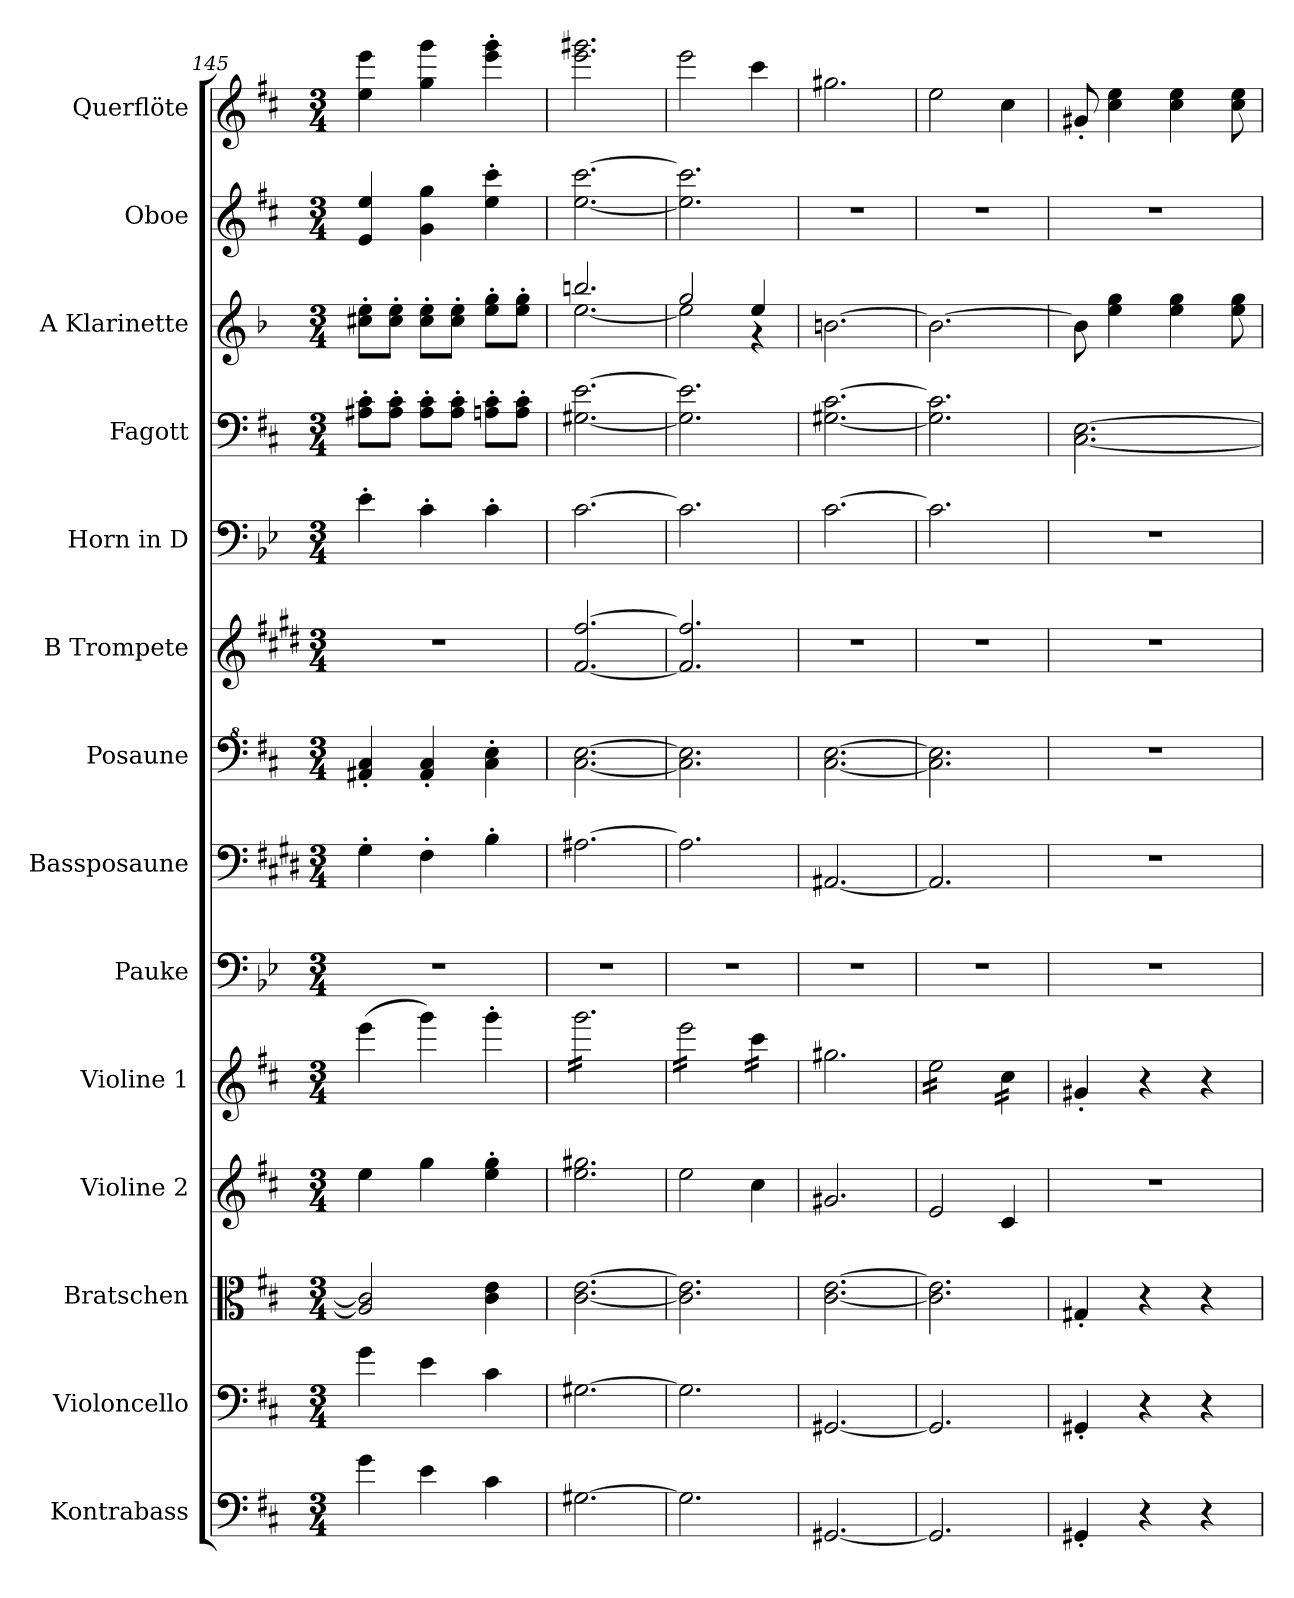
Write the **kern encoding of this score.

**kern	**kern	**kern	**kern	**kern	**kern	**kern	**kern	**kern	**kern	**kern	**kern	**kern	**kern
*part14	*part13	*part12	*part11	*part10	*part9	*part8	*part7	*part6	*part5	*part4	*part3	*part2	*part1
*staff14	*staff13	*staff12	*staff11	*staff10	*staff9	*staff8	*staff7	*staff6	*staff5	*staff4	*staff3	*staff2	*staff1
*I"Kontrabass	*I"Violoncello	*I"Bratschen	*I"Violine 2	*I"Violine 1	*I"Pauke	*I"Bassposaune	*I"Posaune	*I"B Trompete	*I"Horn in D	*I"Fagott	*I"A Klarinette	*I"Oboe	*I"Querflöte
*	*	*I'Bra	*	*I'Viol I.	*I'Pauke.	*I'BassP	*I'Posau	*I'B Trom	*	*I'Fag	*I'A Kla	*I'Oboe .	*I'QFl
*clefF4	*clefF4	*clefC3	*clefG2	*clefG2	*clefF4	*clefF4	*clefF^4	*clefG2	*clefF4	*clefF4	*clefG2	*clefG2	*clefG2
*ITrd7c12	*	*	*	*	*ITrd-2c-4	*ITrd1c2	*	*ITrd1c2	*ITrd-2c-4	*	*ITrd2c3	*	*
*k[f#c#]	*k[f#c#]	*k[f#c#]	*k[f#c#]	*k[f#c#]	*k[f#c#]	*k[f#c#]	*k[f#c#]	*k[f#c#]	*k[f#c#]	*k[f#c#]	*k[f#c#]	*k[f#c#]	*k[f#c#]
*M3/4	*M3/4	*M3/4	*M3/4	*M3/4	*M3/4	*M3/4	*M3/4	*M3/4	*M3/4	*M3/4	*M3/4	*M3/4	*M3/4
=145	=145	=145	=145	=145	=145	=145	=145	=145	=145	=145	=145	=145	=145
4G\	4g\	2A#/] 2c#/]	4ee\	(>4eee\	2.r	4F#'\	4A#X/' 4c#/'	2.r	4g'\	8A#X\' 8c#\'L	8a#X\' 8cc#\'L	4e/ 4ee/	4ee\ 4eee\
.	.	.	.	.	.	.	.	.	.	8A#\' 8c#\'J	8a#\' 8cc#\'J	.	.
4E\	4e\	.	4gg\	4ggg\)	.	4E'\	4A#/' 4c#/'	.	4e'\	8A#\' 8c#\'L	8a#\' 8cc#\'L	4g\ 4gg\	4gg\ 4ggg\
.	.	.	.	.	.	.	.	.	.	8A#\' 8c#\'J	8a#\' 8cc#\'J	.	.
4C#\	4c#\	4c#\ 4e\	4ee\' 4gg\'	4ggg'\	.	4A'\	4c#\' 4e\'	.	4e'\	8An\' 8c#\'L	8cc#\' 8ee\'L	4ee\' 4ccc#\'	4eee\' 4ggg\'
.	.	.	.	.	.	.	.	.	.	8A\' 8c#\'J	8cc#\' 8ee\'J	.	.
!!LO:PB:g=z
=146	=146	=146	=146	=146	=146	=146	=146	=146	=146	=146	=146	=146	=146
*	*	*	*	*	*	*	*	*	*	*	*^	*	*
*	*	*	*	*tremolo	*	*	*	*	*	*	*	*	*	*
[2.GG#X\	[2.G#X\	[2.c#\ [2.e\	2.ee\ 2.gg#X\	16ggg\LL	2.r	[2.G#X\	[2.c#\ [2.e\	[2.e/ [2.ee/	[2.e\	[2.G#X\ [2.e\	2.gg#X/	[2.cc#\	[2.ee\ [2.ccc#\	2.eee\ 2.ggg#X\
.	.	.	.	16ggg\	.	.	.	.	.	.	.	.	.	.
.	.	.	.	16ggg\	.	.	.	.	.	.	.	.	.	.
.	.	.	.	16ggg\	.	.	.	.	.	.	.	.	.	.
.	.	.	.	16ggg\	.	.	.	.	.	.	.	.	.	.
.	.	.	.	16ggg\	.	.	.	.	.	.	.	.	.	.
.	.	.	.	16ggg\	.	.	.	.	.	.	.	.	.	.
.	.	.	.	16ggg\	.	.	.	.	.	.	.	.	.	.
.	.	.	.	16ggg\	.	.	.	.	.	.	.	.	.	.
.	.	.	.	16ggg\	.	.	.	.	.	.	.	.	.	.
.	.	.	.	16ggg\	.	.	.	.	.	.	.	.	.	.
.	.	.	.	16ggg\JJ	.	.	.	.	.	.	.	.	.	.
=147	=147	=147	=147	=147	=147	=147	=147	=147	=147	=147	=147	=147	=147	=147
2.GG#\]	2.G#\]	2.c#\] 2.e\]	2ee\	16eee\LL	2.r	2.G#\]	2.c#\] 2.e\]	2.e/] 2.ee/]	2.e\]	2.G#\] 2.e\]	2ee/	2cc#\]	2.ee\] 2.ccc#\]	2eee\
.	.	.	.	16eee\	.	.	.	.	.	.	.	.	.	.
.	.	.	.	16eee\	.	.	.	.	.	.	.	.	.	.
.	.	.	.	16eee\	.	.	.	.	.	.	.	.	.	.
.	.	.	.	16eee\	.	.	.	.	.	.	.	.	.	.
.	.	.	.	16eee\	.	.	.	.	.	.	.	.	.	.
.	.	.	.	16eee\	.	.	.	.	.	.	.	.	.	.
.	.	.	.	16eee\JJ	.	.	.	.	.	.	.	.	.	.
.	.	.	4cc#\	16ccc#\LL	.	.	.	.	.	.	4cc#/	4r	.	4ccc#\
.	.	.	.	16ccc#\	.	.	.	.	.	.	.	.	.	.
.	.	.	.	16ccc#\	.	.	.	.	.	.	.	.	.	.
.	.	.	.	16ccc#\JJ	.	.	.	.	.	.	.	.	.	.
*	*	*	*	*Xtremolo	*	*	*	*	*	*	*	*	*	*
*	*	*	*	*	*	*	*	*	*	*	*v	*v	*	*
=148	=148	=148	=148	=148	=148	=148	=148	=148	=148	=148	=148	=148	=148
[2.GGG#X/	[2.GG#X/	[2.c#\ [2.e\	2.g#X/	2.gg#X\	2.r	[2.GG#X/	[2.c#\ [2.e\	2.r	[2.e\	[2.G#X\ [2.c#\	[2.g#X\	2.r	2.gg#X\
=149	=149	=149	=149	=149	=149	=149	=149	=149	=149	=149	=149	=149	=149
*	*	*	*	*tremolo	*	*	*	*	*	*	*	*	*
2.GGG#/]	2.GG#/]	2.c#\] 2.e\]	2e/	16ee\LL	2.r	2.GG#/]	2.c#\] 2.e\]	2.r	2.e\]	2.G#\] 2.c#\]	2.g#\_	2.r	2ee\
.	.	.	.	16ee\	.	.	.	.	.	.	.	.	.
.	.	.	.	16ee\	.	.	.	.	.	.	.	.	.
.	.	.	.	16ee\	.	.	.	.	.	.	.	.	.
.	.	.	.	16ee\	.	.	.	.	.	.	.	.	.
.	.	.	.	16ee\	.	.	.	.	.	.	.	.	.
.	.	.	.	16ee\	.	.	.	.	.	.	.	.	.
.	.	.	.	16ee\JJ	.	.	.	.	.	.	.	.	.
.	.	.	4c#/	16cc#\LL	.	.	.	.	.	.	.	.	4cc#\
.	.	.	.	16cc#\	.	.	.	.	.	.	.	.	.
.	.	.	.	16cc#\	.	.	.	.	.	.	.	.	.
.	.	.	.	16cc#\JJ	.	.	.	.	.	.	.	.	.
*	*	*	*	*Xtremolo	*	*	*	*	*	*	*	*	*
=150	=150	=150	=150	=150	=150	=150	=150	=150	=150	=150	=150	=150	=150
4GGG#X'/	4GG#X'/	4G#X'/	2.r	4g#X'/	2.r	2.r	2.r	2.r	2.r	[2.C#\ [2.E\	8g#\]	2.r	8g#X'/
.	.	.	.	.	.	.	.	.	.	.	4cc#\ 4ee\	.	4cc#\ 4ee\
4r	4r	4r	.	4r	.	.	.	.	.	.	.	.	.
.	.	.	.	.	.	.	.	.	.	.	4cc#\ 4ee\	.	4cc#\ 4ee\
4r	4r	4r	.	4r	.	.	.	.	.	.	.	.	.
.	.	.	.	.	.	.	.	.	.	.	8cc#\ 8ee\	.	8cc#\ 8ee\
=	=	=	=	=	=	=	=	=	=	=	=	=	=
*-	*-	*-	*-	*-	*-	*-	*-	*-	*-	*-	*-	*-	*-
